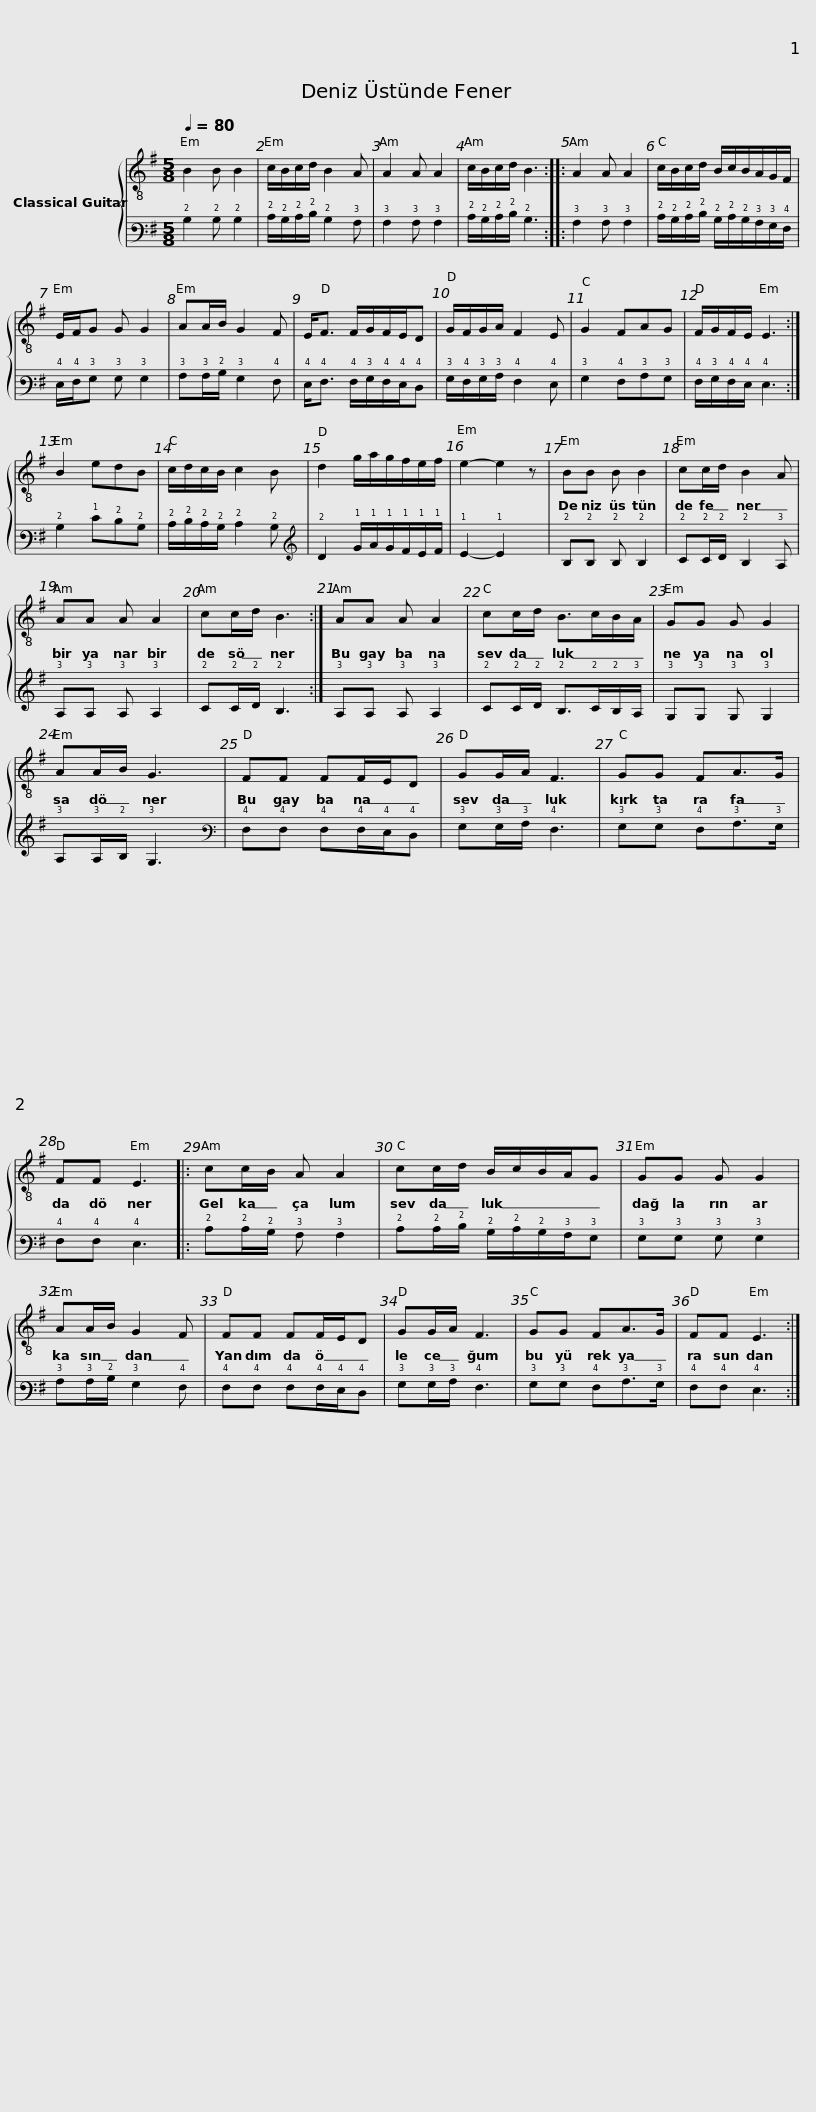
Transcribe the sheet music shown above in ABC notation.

X:1
%%score { 1 | 2 }
L:1/8
Q:1/4=80
M:5/8
I:linebreak $
K:G
V:1 treble-8
V:2 tab stafflines=6 strings="E2,A2,D3,G3,B3,E4 "
V:1
 B2 B B2 | c/B/c/d/ B2 A | A2 A A2 | c/B/c/d/ B3 :: A2 A A2 | %5
 c/B/c/d/ B/c/B/A/G/F/ |$ E/F/G G G2 | AA/B/ G2 F | E<F F/G/F/E/D | G/F/G/A/ F2 E |$ %10
 G2 FAG | F/G/F/E/ E3 :| B2 edB | c/d/c/B/ c2 B | d2 g/a/g/f/e/f/ | %15
 e2- e2 z |$ BB B B2 | cc/d/ B2 A | AA A A2 | cc/d/ B3 :| %20
 AA A A2 | cc/d/ B>cB/A/ |$ GG G G2 | AA/B/ G3 | FF FF/E/D | %25
 GG/A/ F3 | GG FA>G | FF E3 |:$ cc/B/ A A2 | cc/d/ B/c/B/A/G | %30
 GG G G2 | AA/B/ G2 F |$ FF FF/E/D | GG/A/ F3 | GG FA>G | %35
 FF E3 :| %36
V:2
 !2!B,2 !2!B, !2!B,2 | !2!C/!2!B,/!2!C/!2!D/ !2!B,2 !3!A, | !3!A,2 !3!A, !3!A,2 | !2!C/!2!B,/!2!C/!2!D/ !2!B,3 :: !3!A,2 !3!A, !3!A,2 | %5
 !2!C/!2!B,/!2!C/!2!D/ !2!B,/!2!C/!2!B,/!3!A,/!3!G,/!4!F,/ |$ !4!E,/!4!F,/!3!G, !3!G, !3!G,2 | !3!A,!3!A,/!2!B,/ !3!G,2 !4!F, | !4!E,<!4!F, !4!F,/!3!G,/!4!F,/!4!E,/!4!D, | !3!G,/!4!F,/!3!G,/!3!A,/ !4!F,2 !4!E, |$ %10
 !3!G,2 !4!F,!3!A,!3!G, | !4!F,/!3!G,/!4!F,/!4!E,/ !4!E,3 :| !2!B,2 !1!E!2!D!2!B, | !2!C/!2!D/!2!C/!2!B,/ !2!C2 !2!B, | !2!D2 !1!G/!1!A/!1!G/!1!F/!1!E/!1!F/ | %15
 !1!E2- !1!E2 x |$ !2!B,!2!B, !2!B, !2!B,2 | !2!C!2!C/!2!D/ !2!B,2 !3!A, | !3!A,!3!A, !3!A, !3!A,2 | !2!C!2!C/!2!D/ !2!B,3 :| %20
 !3!A,!3!A, !3!A, !3!A,2 | !2!C!2!C/!2!D/ !2!B,>!2!C!2!B,/!3!A,/ |$ !3!G,!3!G, !3!G, !3!G,2 | !3!A,!3!A,/!2!B,/ !3!G,3 | !4!F,!4!F, !4!F,!4!F,/!4!E,/!4!D, | %25
 !3!G,!3!G,/!3!A,/ !4!F,3 | !3!G,!3!G, !4!F,!3!A,>!3!G, | !4!F,!4!F, !4!E,3 |:$ !2!C!2!C/!2!B,/ !3!A, !3!A,2 | !2!C!2!C/!2!D/ !2!B,/!2!C/!2!B,/!3!A,/!3!G, | %30
 !3!G,!3!G, !3!G, !3!G,2 | !3!A,!3!A,/!2!B,/ !3!G,2 !4!F, |$ !4!F,!4!F, !4!F,!4!F,/!4!E,/!4!D, | !3!G,!3!G,/!3!A,/ !4!F,3 | !3!G,!3!G, !4!F,!3!A,>!3!G, | %35
 !4!F,!4!F, !4!E,3 :| %36
